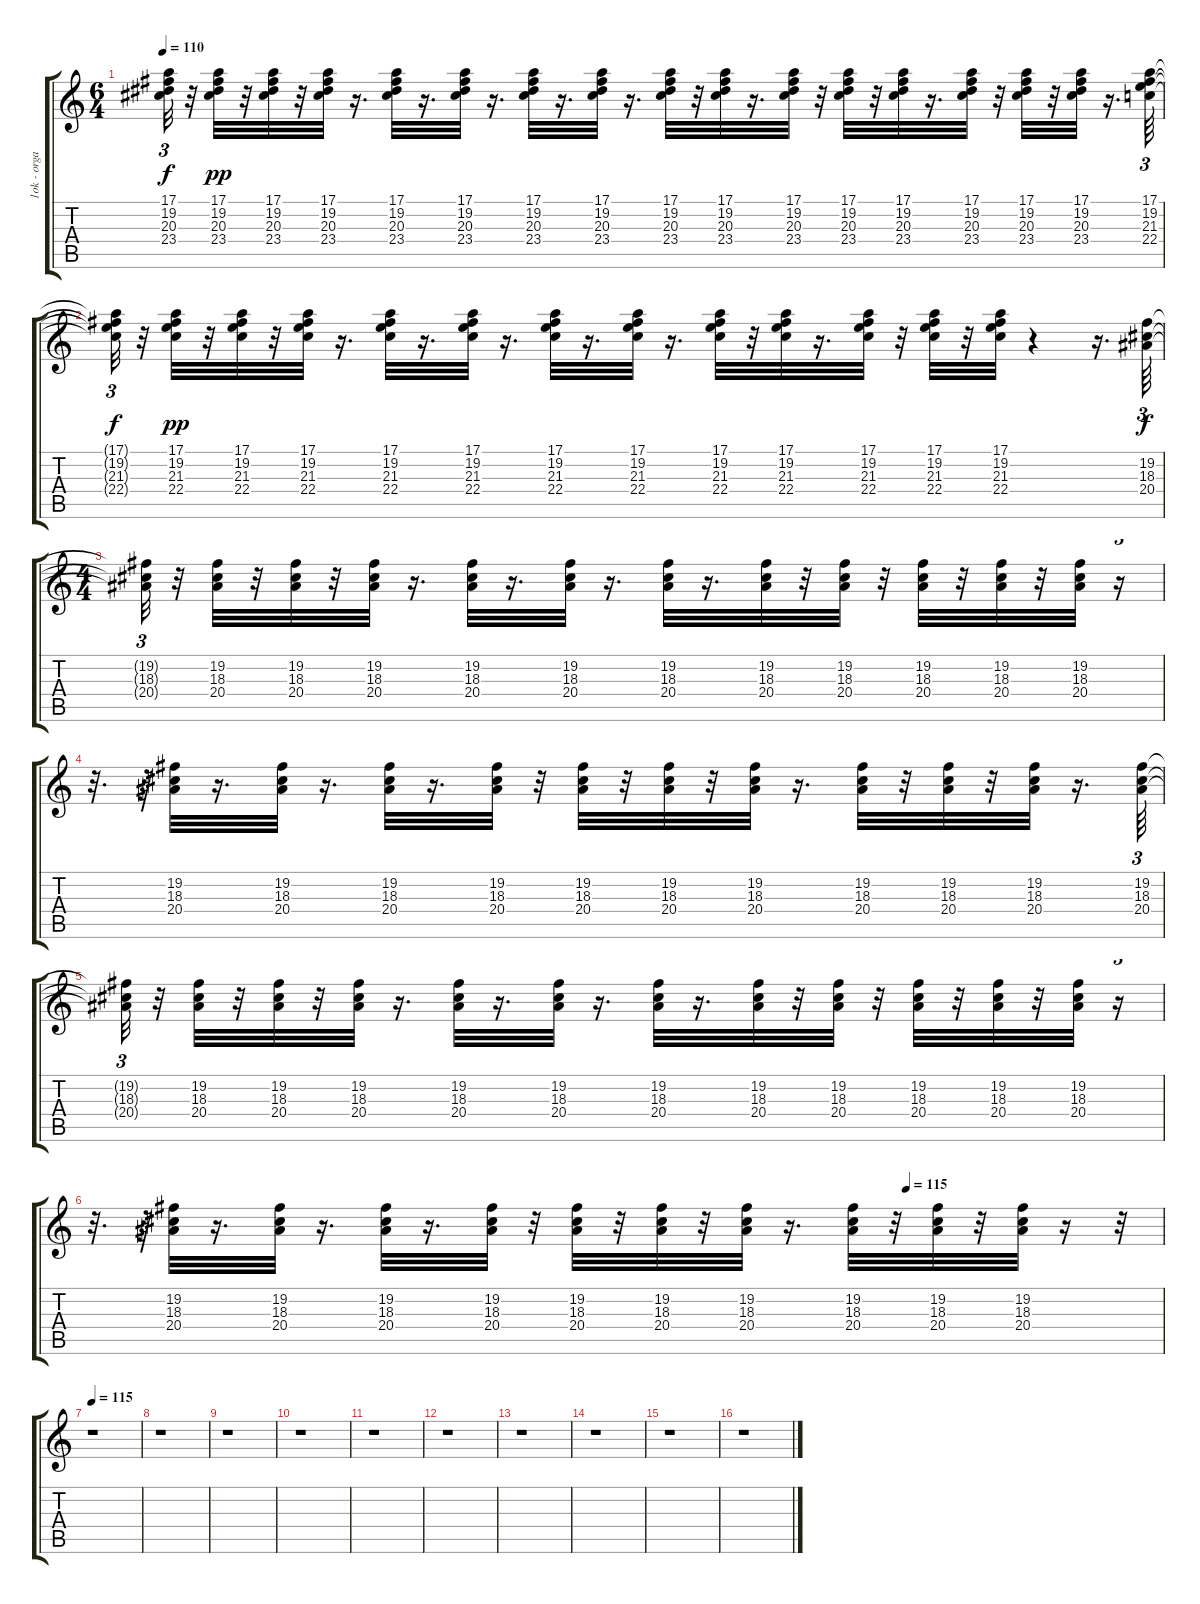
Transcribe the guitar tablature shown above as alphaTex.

\track ("1ok - organo hammond" "1ok - orga") {instrument rockorgan}
\staff {score tabs}
\tuning (E4 B3 G3 D3 A2 E2) {hide}
\ts (6 4)
\tempo 110
\clef g2
\ks c
(17.1{t} 19.2{t} 20.3{t} 23.4{t}).32{tu (3 2) dy f} r.32 (17.1 19.2 20.3 23.4).32{dy pp} r.32 (17.1 19.2 20.3 23.4).32 r.32 (17.1 19.2 20.3 23.4).32 r.16{d} (17.1 19.2 20.3 23.4).32 r.16{d} (17.1 19.2 20.3 23.4).32 r.16{d} (17.1 19.2 20.3 23.4).32 r.16{d} (17.1 19.2 20.3 23.4).32 r.16{d} (17.1 19.2 20.3 23.4).32 r.32 (17.1 19.2 20.3 23.4).32 r.16{d} (17.1 19.2 20.3 23.4).32 r.32 (17.1 19.2 20.3 23.4).32 r.32 (17.1 19.2 20.3 23.4).32 r.16{d} (17.1 19.2 20.3 23.4).32 r.32 (17.1 19.2 20.3 23.4).32 r.32 (17.1 19.2 20.3 23.4).32 r.16{d} (17.1 19.2 21.3 22.4).64{tu (3 2)} |
(17.1{t} 19.2{t} 21.3{t} 22.4{t}).32{tu (3 2) dy f} r.32 (17.1 19.2 21.3 22.4).32{dy pp} r.32 (17.1 19.2 21.3 22.4).32 r.32 (17.1 19.2 21.3 22.4).32 r.16{d} (17.1 19.2 21.3 22.4).32 r.16{d} (17.1 19.2 21.3 22.4).32 r.16{d} (17.1 19.2 21.3 22.4).32 r.16{d} (17.1 19.2 21.3 22.4).32 r.16{d} (17.1 19.2 21.3 22.4).32 r.32 (17.1 19.2 21.3 22.4).32 r.16{d} (17.1 19.2 21.3 22.4).32 r.32 (17.1 19.2 21.3 22.4).32 r.32 (17.1 19.2 21.3 22.4).32 r.4 r.16{d} (19.2 18.3 20.4).64{tu (3 2) dy f} |
\ts (4 4)
(19.2{t} 18.3{t} 20.4{t}).32{tu (3 2)} r.32 (19.2 18.3 20.4).32 r.32 (19.2 18.3 20.4).32 r.32 (19.2 18.3 20.4).32 r.16{d} (19.2 18.3 20.4).32 r.16{d} (19.2 18.3 20.4).32 r.16{d} (19.2 18.3 20.4).32 r.16{d} (19.2 18.3 20.4).32 r.32 (19.2 18.3 20.4).32 r.32 (19.2 18.3 20.4).32 r.32 (19.2 18.3 20.4).32 r.32 (19.2 18.3 20.4).32 r.16{tu (3 2)} |
r.32{d} r.64 (19.2 18.3 20.4).32 r.16{d} (19.2 18.3 20.4).32 r.16{d} (19.2 18.3 20.4).32 r.16{d} (19.2 18.3 20.4).32 r.32 (19.2 18.3 20.4).32 r.32 (19.2 18.3 20.4).32 r.32 (19.2 18.3 20.4).32 r.16{d} (19.2 18.3 20.4).32 r.32 (19.2 18.3 20.4).32 r.32 (19.2 18.3 20.4).32 r.16{d} (19.2 18.3 20.4).64{tu (3 2)} |
(19.2{t} 18.3{t} 20.4{t}).32{tu (3 2)} r.32 (19.2 18.3 20.4).32 r.32 (19.2 18.3 20.4).32 r.32 (19.2 18.3 20.4).32 r.16{d} (19.2 18.3 20.4).32 r.16{d} (19.2 18.3 20.4).32 r.16{d} (19.2 18.3 20.4).32 r.16{d} (19.2 18.3 20.4).32 r.32 (19.2 18.3 20.4).32 r.32 (19.2 18.3 20.4).32 r.32 (19.2 18.3 20.4).32 r.32 (19.2 18.3 20.4).32 r.16{tu (3 2)} |
\tempo (115 0.7604166666666666)
r.32{d} r.64 (19.2 18.3 20.4).32 r.16{d} (19.2 18.3 20.4).32 r.16{d} (19.2 18.3 20.4).32 r.16{d} (19.2 18.3 20.4).32 r.32 (19.2 18.3 20.4).32 r.32 (19.2 18.3 20.4).32 r.32 (19.2 18.3 20.4).32 r.16{d} (19.2 18.3 20.4).32 r.32 (19.2 18.3 20.4).32 r.32 (19.2 18.3 20.4).32 r.16 r.32 |
\tempo 115
r.1 |
r.1 |
r.1 |
r.1 |
r.1 |
r.1 |
r.1 |
r.1 |
r.1 |
r.1
